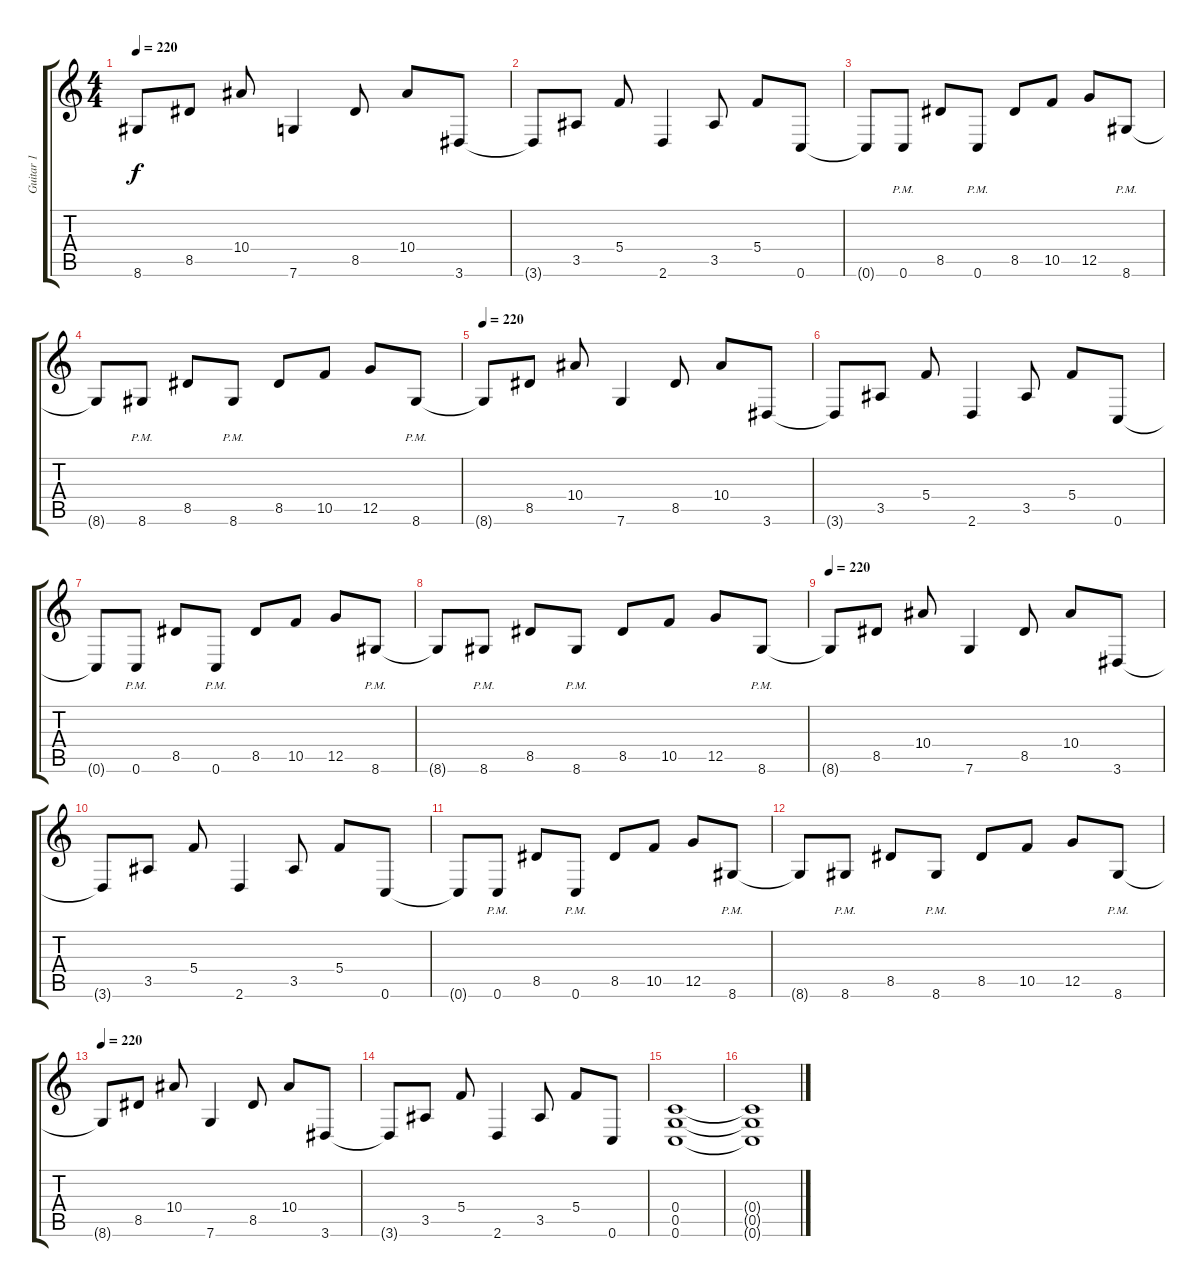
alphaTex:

\track ("Guitar 1" "Guitar 1") {instrument distortionguitar}
\staff {score tabs}
\tuning (D4 A3 F3 C3 G2 C2) {hide}
\ts (4 4)
\tempo 220
\clef g2
\ks c
8.6{t}.8{dy f} 8.5.8 10.4.8 7.6.4 8.5.8 10.4.8 3.6.8 |
3.6{t}.8 3.5.8 5.4.8 2.6.4 3.5.8 5.4.8 0.6.8 |
0.6{t}.8 0.6{pm}.8 8.5.8 0.6{pm}.8 8.5.8 10.5.8 12.5.8 8.6{pm}.8 |
8.6{t}.8 8.6{pm}.8 8.5.8 8.6{pm}.8 8.5.8 10.5.8 12.5.8 8.6{pm}.8 |
\tempo 220
8.6{t}.8 8.5.8 10.4.8 7.6.4 8.5.8 10.4.8 3.6.8 |
3.6{t}.8 3.5.8 5.4.8 2.6.4 3.5.8 5.4.8 0.6.8 |
0.6{t}.8 0.6{pm}.8 8.5.8 0.6{pm}.8 8.5.8 10.5.8 12.5.8 8.6{pm}.8 |
8.6{t}.8 8.6{pm}.8 8.5.8 8.6{pm}.8 8.5.8 10.5.8 12.5.8 8.6{pm}.8 |
\tempo 220
8.6{t}.8 8.5.8 10.4.8 7.6.4 8.5.8 10.4.8 3.6.8 |
3.6{t}.8 3.5.8 5.4.8 2.6.4 3.5.8 5.4.8 0.6.8 |
0.6{t}.8 0.6{pm}.8 8.5.8 0.6{pm}.8 8.5.8 10.5.8 12.5.8 8.6{pm}.8 |
8.6{t}.8 8.6{pm}.8 8.5.8 8.6{pm}.8 8.5.8 10.5.8 12.5.8 8.6{pm}.8 |
\tempo 220
8.6{t}.8 8.5.8 10.4.8 7.6.4 8.5.8 10.4.8 3.6.8 |
3.6{t}.8 3.5.8 5.4.8 2.6.4 3.5.8 5.4.8 0.6.8 |
(0.4 0.5 0.6).1 |
(0.4{t} 0.5{t} 0.6{t}).1
